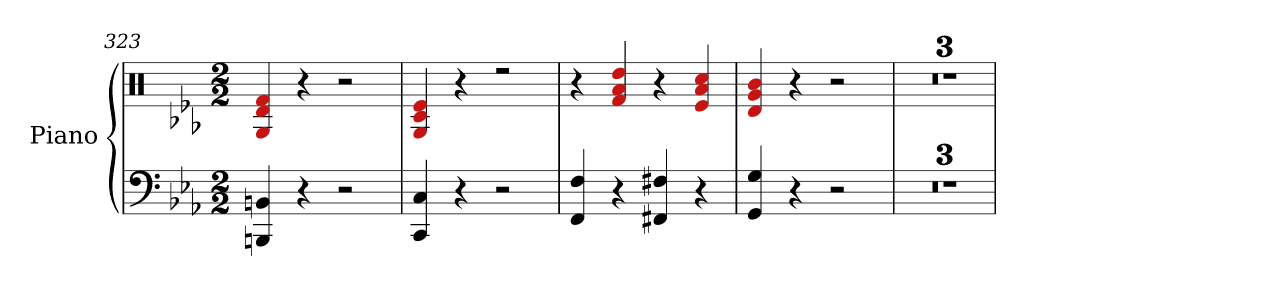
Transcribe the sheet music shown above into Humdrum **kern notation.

**kern	**kern
*part1	*part1
*staff2	*staff1
*I"Piano	*
*I'Pno	*
*clefF4	*clefX
*k[b-e-a-]	*k[b-e-a-]
*M2/2	*M2/2
=323	=323
4BBBn/ 4BBn/	4G/ 4d/ 4f/
4r	4r
2r	2r
!!LO:LB:g=z
=324	=324
4CC/ 4C/	4G/ 4c/ 4e-/
4r	4r
2r	2rdd
=325	=325
4FF/ 4F/	4r
4r	4f/ 4a-/ 4dd/
4FF#X/ 4F#X/	4r
4r	4e-/ 4an/ 4cc/
=326	=326
4GG/ 4G/	4d/ 4g/ 4bn/
4r	4r
2r	2r
=327	=327
1r	1r
!!LO:LB:g=z
=328	=328
1r	1r
=329	=329
1r	1r
=	=
*-	*-
